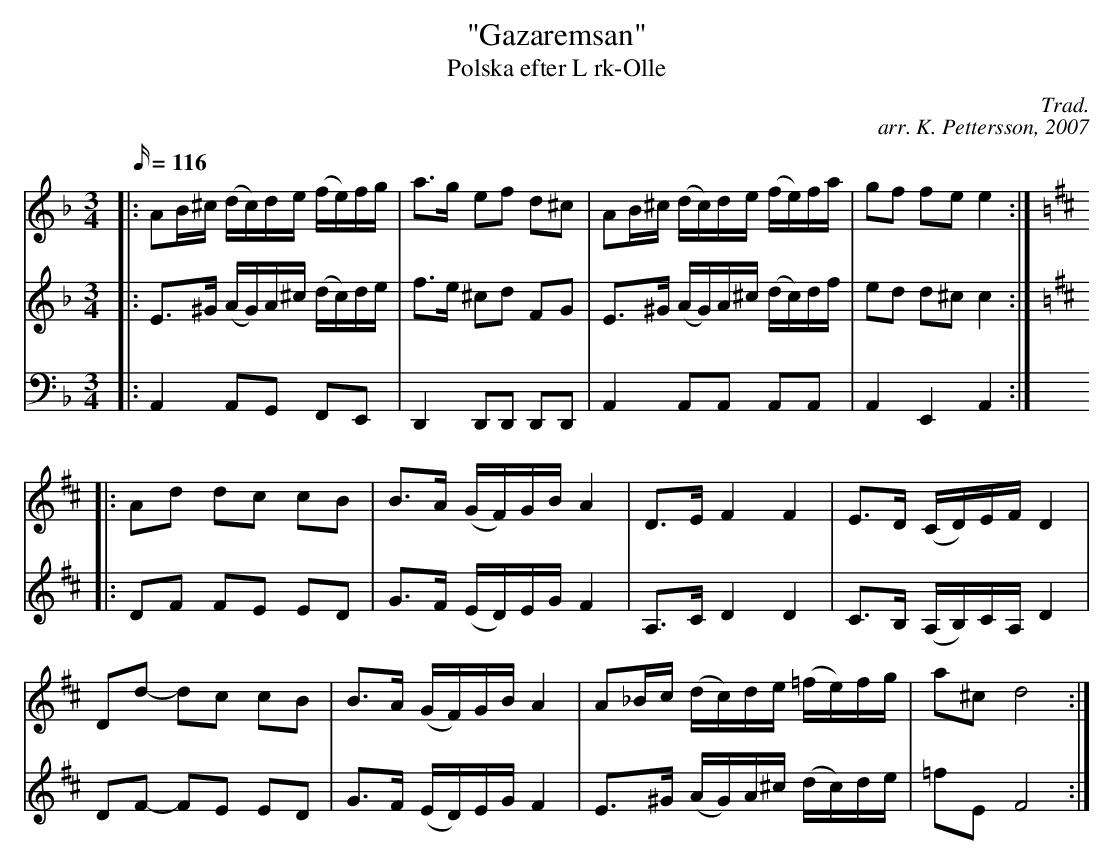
X:1
T: "Gazaremsan"
T: Polska efter L rk-Olle
C: Trad.
C: arr. K. Pettersson, 2007
M: 3/4
L: 1/16
Q: 116
K: Dm
V: 1
|: A2B^c (dc)de (fe)fg | a3g e2f2 d2^c2 | A2B^c (dc)de (fe)fa | g2f2 f2e2 e4 :|
K: D
|: A2d2 d2c2 c2B2 | B3A (GF)GB A4 | D3E F4 F4 | E3D (CD)EF D4 |
D2d2- d2c2 c2B2 | B3A (GF)GB A4 | A2_Bc (dc)de (=fe)fg | a2^c2 d8 :|
V: 2
|: E3^G (AG)A^c (dc)de | f3e ^c2d2 F2G2 | E3^G (AG)A^c (dc)df | e2d2 d2^c2 c4 :|
K: D
|: D2F2 F2E2 E2D2 | G3F (ED)EG F4 | A,3C D4 D4 | C3B, (A,B,)CA, D4 |
D2F2- F2E2 E2D2 | G3F (ED)EG F4 | E3^G (AG)A^c (dc)de | =f2E2 F8 :|
V: 3
K: bass
|: A,,4 A,,2G,,2 F,,2E,,2 | D,,4 D,,2D,,2 D,,2D,,2 | A,,4 A,,2A,,2 A,,2A,,2 | A,,4 E,,4 A,,4 :|
|:
